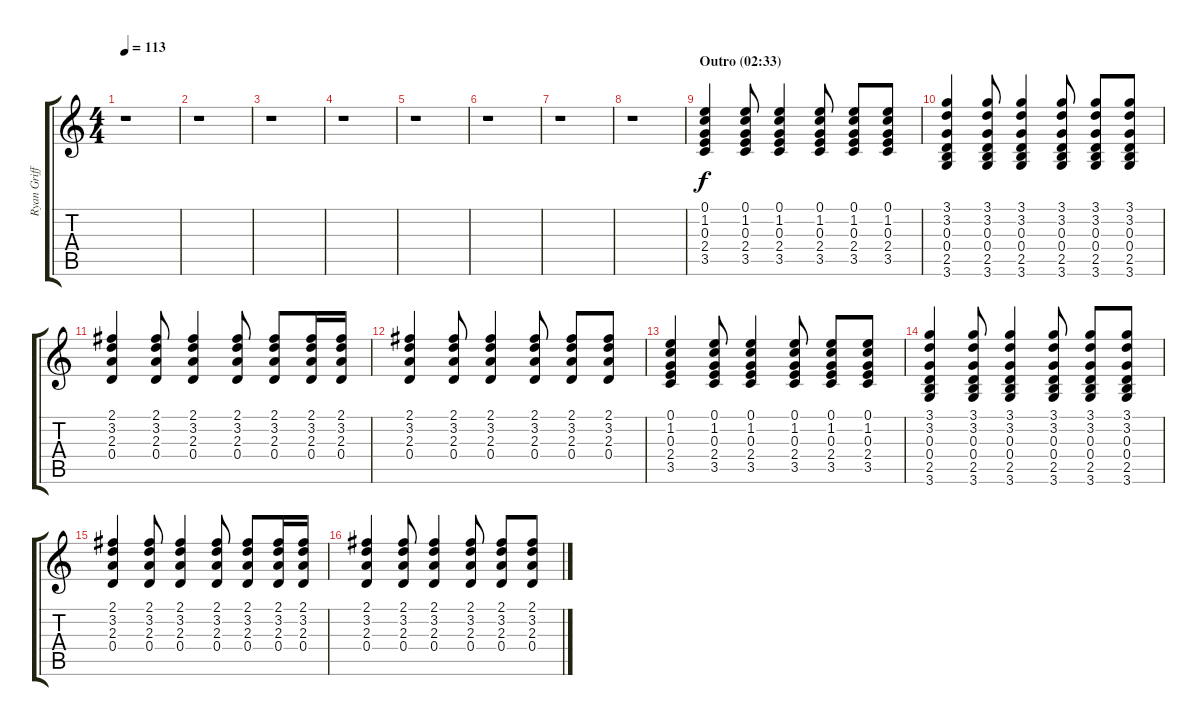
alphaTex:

\track ("Ryan Griffits" "Ryan Griff") {instrument acousticguitarsteel}
\staff {score tabs}
\tuning (E4 B3 G3 D3 A2 E2) {hide}
\ts (4 4)
\tempo 113
\clef g2
\ks c
r.1{dy f} |
r.1 |
r.1 |
r.1 |
r.1 |
r.1 |
r.1 |
r.1 |
\section ("" "Outro (02:33)")
(0.1 1.2 0.3 2.4 3.5).4 (0.1 1.2 0.3 2.4 3.5).8 (0.1 1.2 0.3 2.4 3.5).4 (0.1 1.2 0.3 2.4 3.5).8 (0.1 1.2 0.3 2.4 3.5).8 (0.1 1.2 0.3 2.4 3.5).8 |
(3.1 3.2 0.3 0.4 2.5 3.6).4 (3.1 3.2 0.3 0.4 2.5 3.6).8 (3.1 3.2 0.3 0.4 2.5 3.6).4 (3.1 3.2 0.3 0.4 2.5 3.6).8 (3.1 3.2 0.3 0.4 2.5 3.6).8 (3.1 3.2 0.3 0.4 2.5 3.6).8 |
(2.1 3.2 2.3 0.4).4 (2.1 3.2 2.3 0.4).8 (2.1 3.2 2.3 0.4).4 (2.1 3.2 2.3 0.4).8 (2.1 3.2 2.3 0.4).8 (2.1 3.2 2.3 0.4).16 (2.1 3.2 2.3 0.4).16 |
(2.1 3.2 2.3 0.4).4 (2.1 3.2 2.3 0.4).8 (2.1 3.2 2.3 0.4).4 (2.1 3.2 2.3 0.4).8 (2.1 3.2 2.3 0.4).8 (2.1 3.2 2.3 0.4).8 |
(0.1 1.2 0.3 2.4 3.5).4 (0.1 1.2 0.3 2.4 3.5).8 (0.1 1.2 0.3 2.4 3.5).4 (0.1 1.2 0.3 2.4 3.5).8 (0.1 1.2 0.3 2.4 3.5).8 (0.1 1.2 0.3 2.4 3.5).8 |
(3.1 3.2 0.3 0.4 2.5 3.6).4 (3.1 3.2 0.3 0.4 2.5 3.6).8 (3.1 3.2 0.3 0.4 2.5 3.6).4 (3.1 3.2 0.3 0.4 2.5 3.6).8 (3.1 3.2 0.3 0.4 2.5 3.6).8 (3.1 3.2 0.3 0.4 2.5 3.6).8 |
(2.1 3.2 2.3 0.4).4 (2.1 3.2 2.3 0.4).8 (2.1 3.2 2.3 0.4).4 (2.1 3.2 2.3 0.4).8 (2.1 3.2 2.3 0.4).8 (2.1 3.2 2.3 0.4).16 (2.1 3.2 2.3 0.4).16 |
(2.1 3.2 2.3 0.4).4 (2.1 3.2 2.3 0.4).8 (2.1 3.2 2.3 0.4).4 (2.1 3.2 2.3 0.4).8 (2.1 3.2 2.3 0.4).8 (2.1 3.2 2.3 0.4).8
